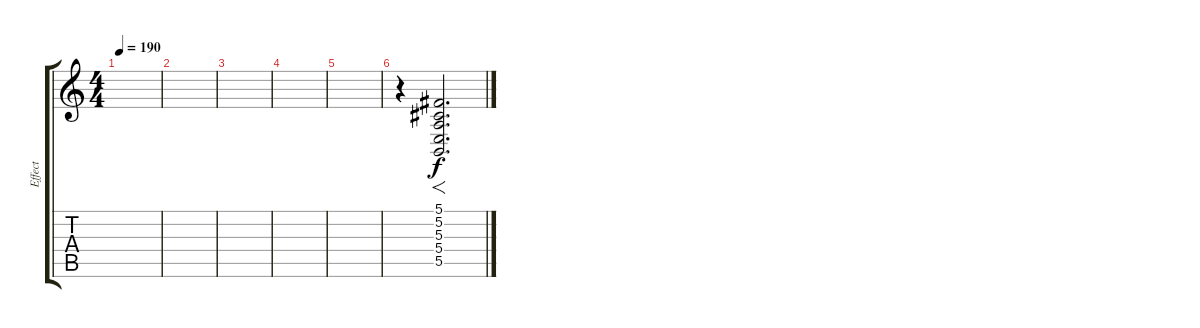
\track ("Effect" "Effect") {instrument reversecymbal}
\staff {score tabs}
\tuning (Db4 Ab3 E3 B2 Gb2 B1) {hide}
\ts (4 4)
\tempo 190
\clef g2
\ks c
|
|
|
|
|
r.4 (5.1 5.2 5.3 5.4 5.5).2{f d}
